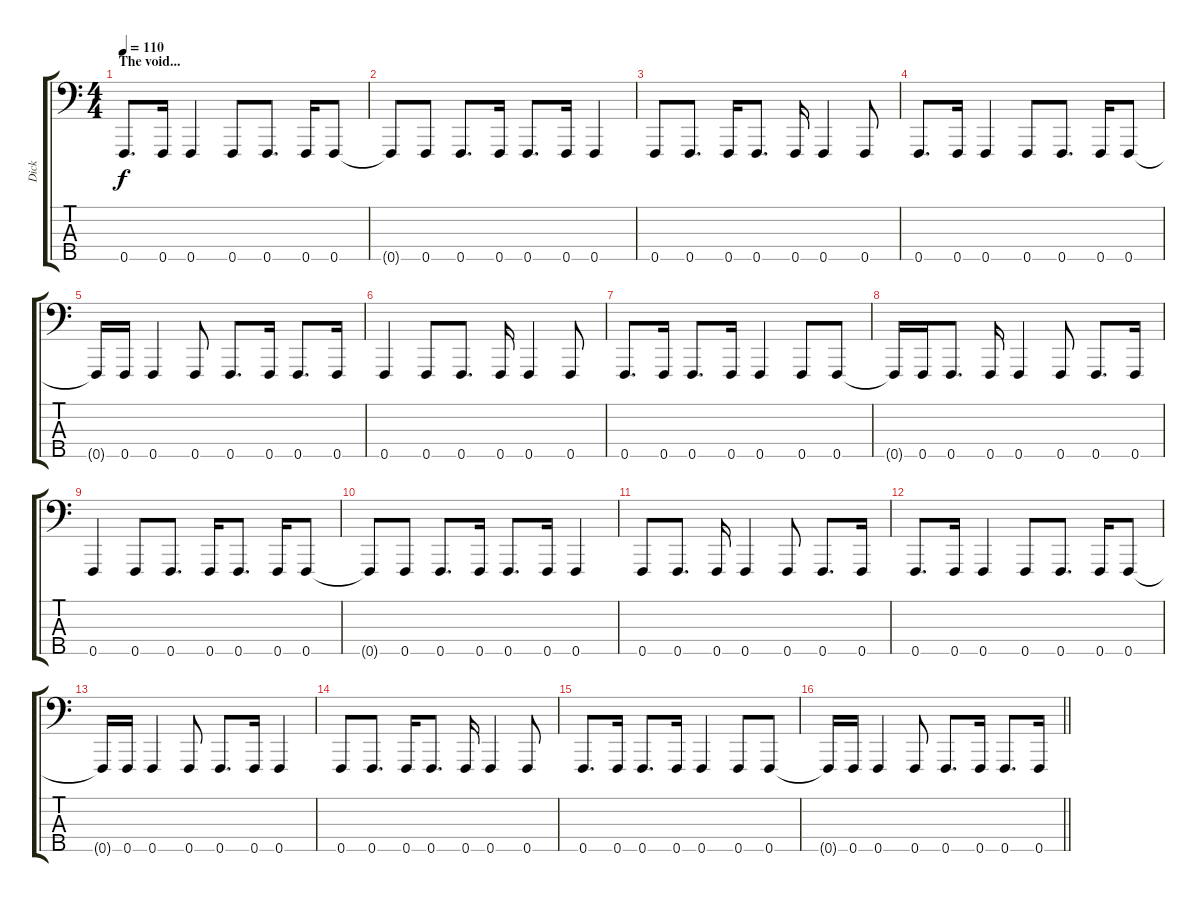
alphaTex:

\track ("Dick" "Dick") {instrument electricbasspick}
\staff {score tabs}
\tuning (Db2 Ab1 Eb1 Bb0 F0) {hide}
\ts (4 4)
\section ("" "The void...")
\tempo 110
\clef f4
\ks c
0.5.8{d dy f} 0.5.16 0.5.4 0.5.8 0.5.8{d} 0.5.16 0.5.8 |
0.5{t}.8 0.5.8 0.5.8{d} 0.5.16 0.5.8{d} 0.5.16 0.5.4 |
0.5.8 0.5.8{d} 0.5.16 0.5.8{d} 0.5.16 0.5.4 0.5.8 |
0.5.8{d} 0.5.16 0.5.4 0.5.8 0.5.8{d} 0.5.16 0.5.8 |
0.5{t}.16 0.5.16 0.5.4 0.5.8 0.5.8{d} 0.5.16 0.5.8{d} 0.5.16 |
0.5.4 0.5.8 0.5.8{d} 0.5.16 0.5.4 0.5.8 |
0.5.8{d} 0.5.16 0.5.8{d} 0.5.16 0.5.4 0.5.8 0.5.8 |
0.5{t}.16 0.5.16 0.5.8{d} 0.5.16 0.5.4 0.5.8 0.5.8{d} 0.5.16 |
0.5.4 0.5.8 0.5.8{d} 0.5.16 0.5.8{d} 0.5.16 0.5.8 |
0.5{t}.8 0.5.8 0.5.8{d} 0.5.16 0.5.8{d} 0.5.16 0.5.4 |
0.5.8 0.5.8{d} 0.5.16 0.5.4 0.5.8 0.5.8{d} 0.5.16 |
0.5.8{d} 0.5.16 0.5.4 0.5.8 0.5.8{d} 0.5.16 0.5.8 |
0.5{t}.16 0.5.16 0.5.4 0.5.8 0.5.8{d} 0.5.16 0.5.4 |
0.5.8 0.5.8{d} 0.5.16 0.5.8{d} 0.5.16 0.5.4 0.5.8 |
0.5.8{d} 0.5.16 0.5.8{d} 0.5.16 0.5.4 0.5.8 0.5.8 |
\barLineRight lightlight
0.5{t}.16 0.5.16 0.5.4 0.5.8 0.5.8{d} 0.5.16 0.5.8{d} 0.5.16
